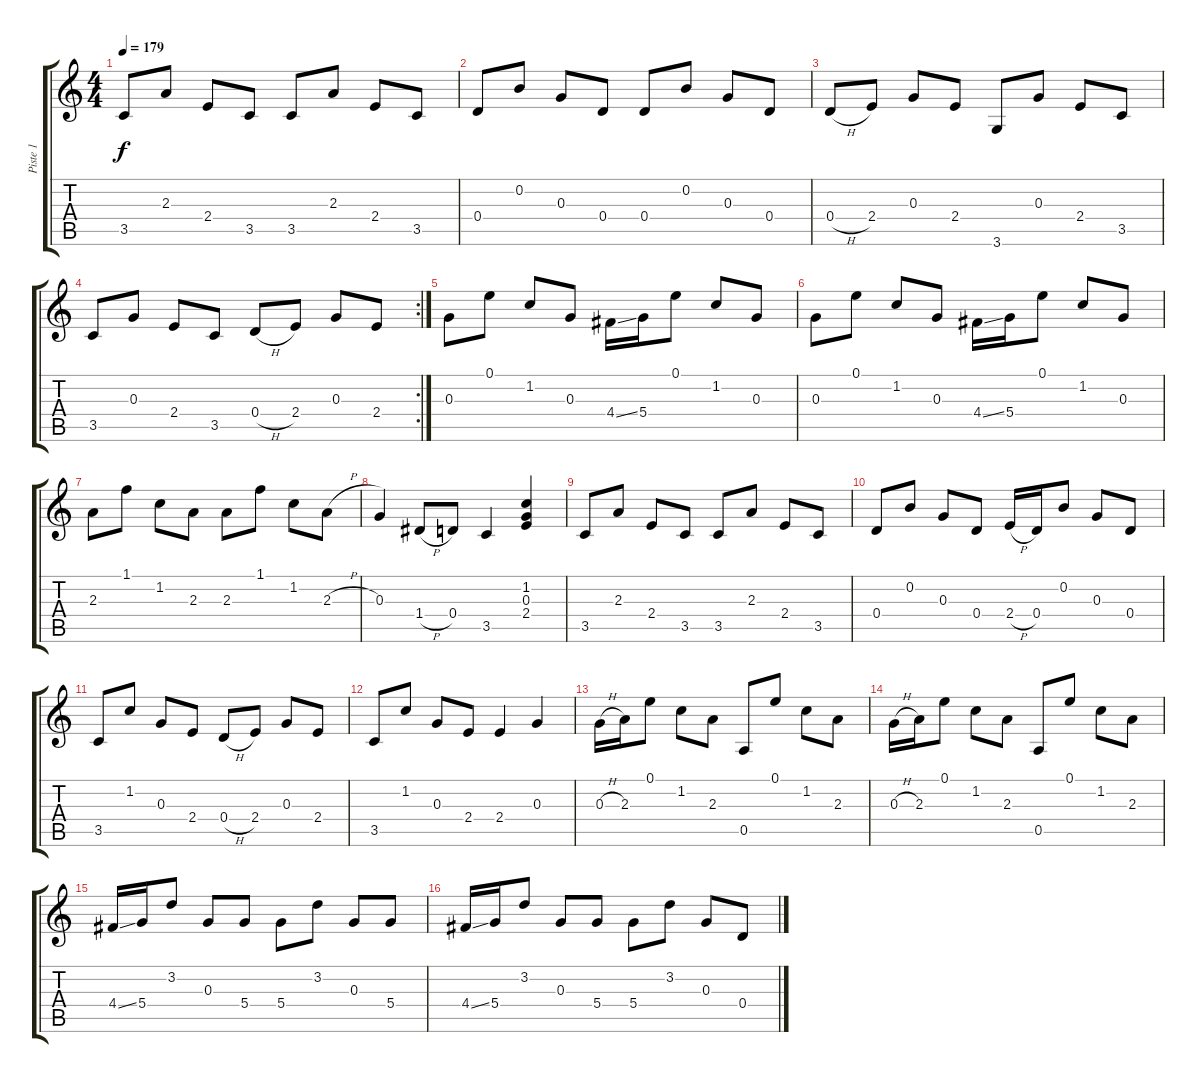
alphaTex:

\track ("Piste 1" "Piste 1") {instrument acousticguitarnylon}
\staff {score tabs}
\tuning (E4 B3 G3 D3 A2 E2) {hide}
\ts (4 4)
\tempo 179
\clef g2
\ks c
3.5.8{dy f} 2.3.8 2.4.8 3.5.8 3.5.8 2.3.8 2.4.8 3.5.8 |
0.4.8 0.2.8 0.3.8 0.4.8 0.4.8 0.2.8 0.3.8 0.4.8 |
0.4{h}.8 2.4.8 0.3.8 2.4.8 3.6.8 0.3.8 2.4.8 3.5.8 |
\rc 2
3.5.8 0.3.8 2.4.8 3.5.8 0.4{h}.8 2.4.8 0.3.8 2.4.8 |
0.3.8 0.1.8 1.2.8 0.3.8 4.4{ss}.16 5.4.16 0.1.8 1.2.8 0.3.8 |
0.3.8 0.1.8 1.2.8 0.3.8 4.4{ss}.16 5.4.16 0.1.8 1.2.8 0.3.8 |
2.3.8 1.1.8 1.2.8 2.3.8 2.3.8 1.1.8 1.2.8 2.3{h}.8 |
0.3.4 1.4{h}.8 0.4.8 3.5.4 (1.2 0.3 2.4).4 |
3.5.8 2.3.8 2.4.8 3.5.8 3.5.8 2.3.8 2.4.8 3.5.8 |
0.4.8 0.2.8 0.3.8 0.4.8 2.4{h}.16 0.4.16 0.2.8 0.3.8 0.4.8 |
3.5.8 1.2.8 0.3.8 2.4.8 0.4{h}.8 2.4.8 0.3.8 2.4.8 |
3.5.8 1.2.8 0.3.8 2.4.8 2.4.4 0.3.4 |
0.3{h}.16 2.3.16 0.1.8 1.2.8 2.3.8 0.5.8 0.1.8 1.2.8 2.3.8 |
0.3{h}.16 2.3.16 0.1.8 1.2.8 2.3.8 0.5.8 0.1.8 1.2.8 2.3.8 |
4.4{ss}.16 5.4.16 3.2.8 0.3.8 5.4.8 5.4.8 3.2.8 0.3.8 5.4.8 |
4.4{ss}.16 5.4.16 3.2.8 0.3.8 5.4.8 5.4.8 3.2.8 0.3.8 0.4.8
